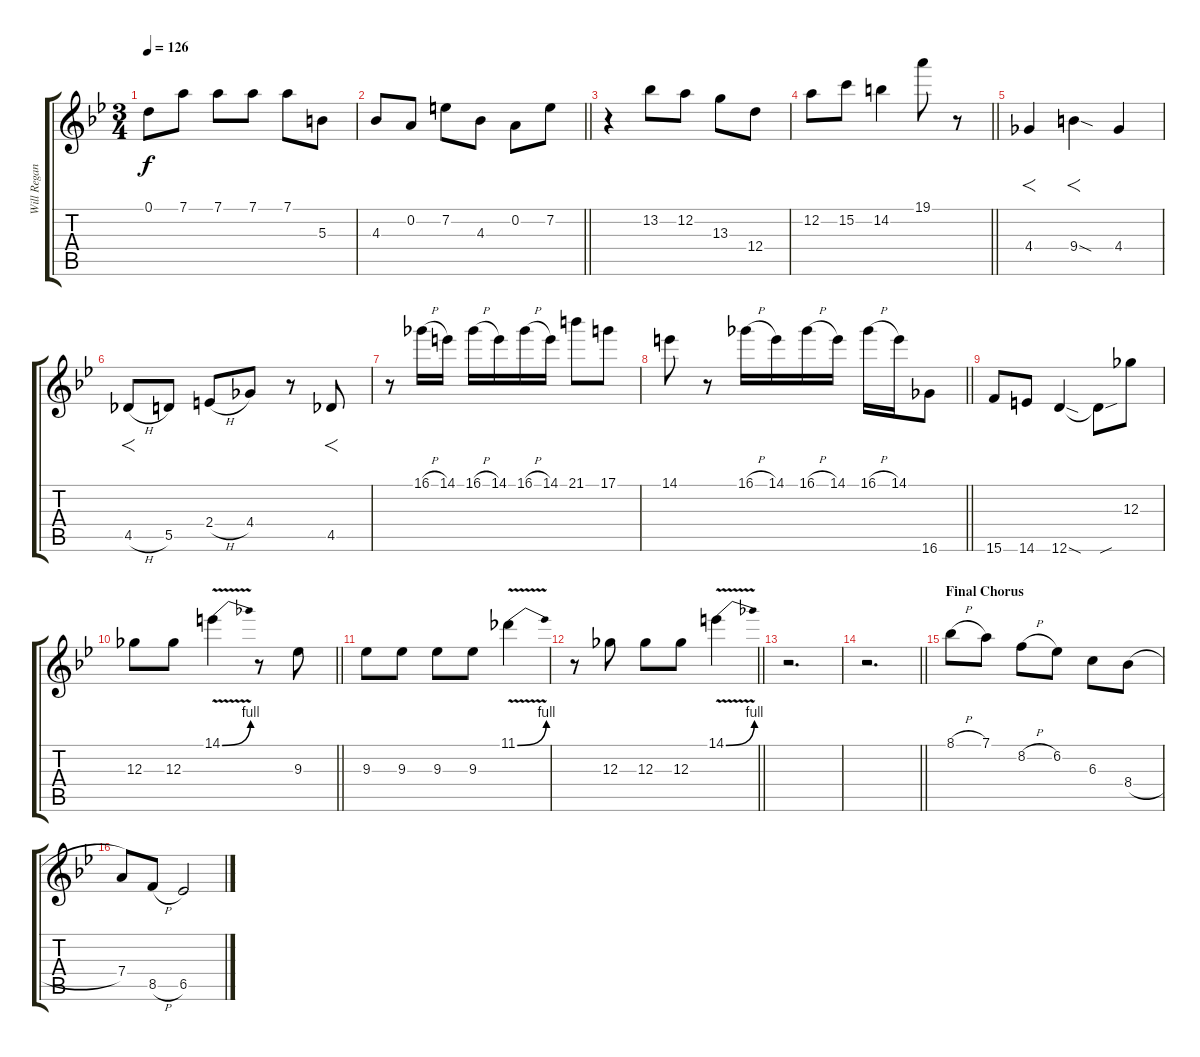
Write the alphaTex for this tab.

\track ("Will Regano (distorted)" "Will Regan") {instrument distortionguitar}
\staff {score tabs}
\tuning (D4 A3 Gb3 D3 A2 D2) {hide}
\ts (3 4)
\tempo 126
\clef g2
\ks bb
0.1{t}.8{dy f} 7.1.8 7.1.8 7.1.8 7.1.8 5.3.8 |
\barLineRight lightlight
4.3.8 0.2.8 7.2.8 4.3.8 0.2.8 7.2.8 |
r.4 13.2.8 12.2.8 13.3.8 12.4.8 |
\barLineRight lightlight
12.2.8 15.2.8 14.2.4 19.1.8 r.8 |
4.4.4{f} 9.4{sod}.4{f} 4.4.4 |
4.5{h}.8{f} 5.5.8 2.4{h}.8 4.4.8 r.8 4.5.8{f} |
r.8 16.1{h}.16 14.1.16 16.1{h}.16 14.1.16 16.1{h}.16 14.1.16 21.1.8 17.1.8 |
\barLineRight lightlight
14.1.8 r.8 16.1{h}.16 14.1.16 16.1{h}.16 14.1.16 16.1{h}.16 14.1.16 16.6.8 |
15.6.8 14.6.8 12.6{sod}.4 12.6{sou t}.8 12.3.8 |
\barLineRight lightlight
12.3.8 12.3.8 14.1{be (bend 0 0 60 4) v}.4 r.8 9.3.8 |
9.3.8 9.3.8 9.3.8 9.3.8 11.1{be (bend 0 0 60 4) v}.4 |
\barLineRight lightlight
r.8 12.3.8 12.3.8 12.3.8 14.1{be (bend 0 0 60 4) v}.4 |
r.2{d} |
\barLineRight lightlight
r.2{d} |
\section ("" "Final Chorus")
8.1{h}.8 7.1.8 8.2{h}.8 6.2.8 6.3.8 8.4{h}.8 |
7.4.8 8.5{h}.8 6.5.2
